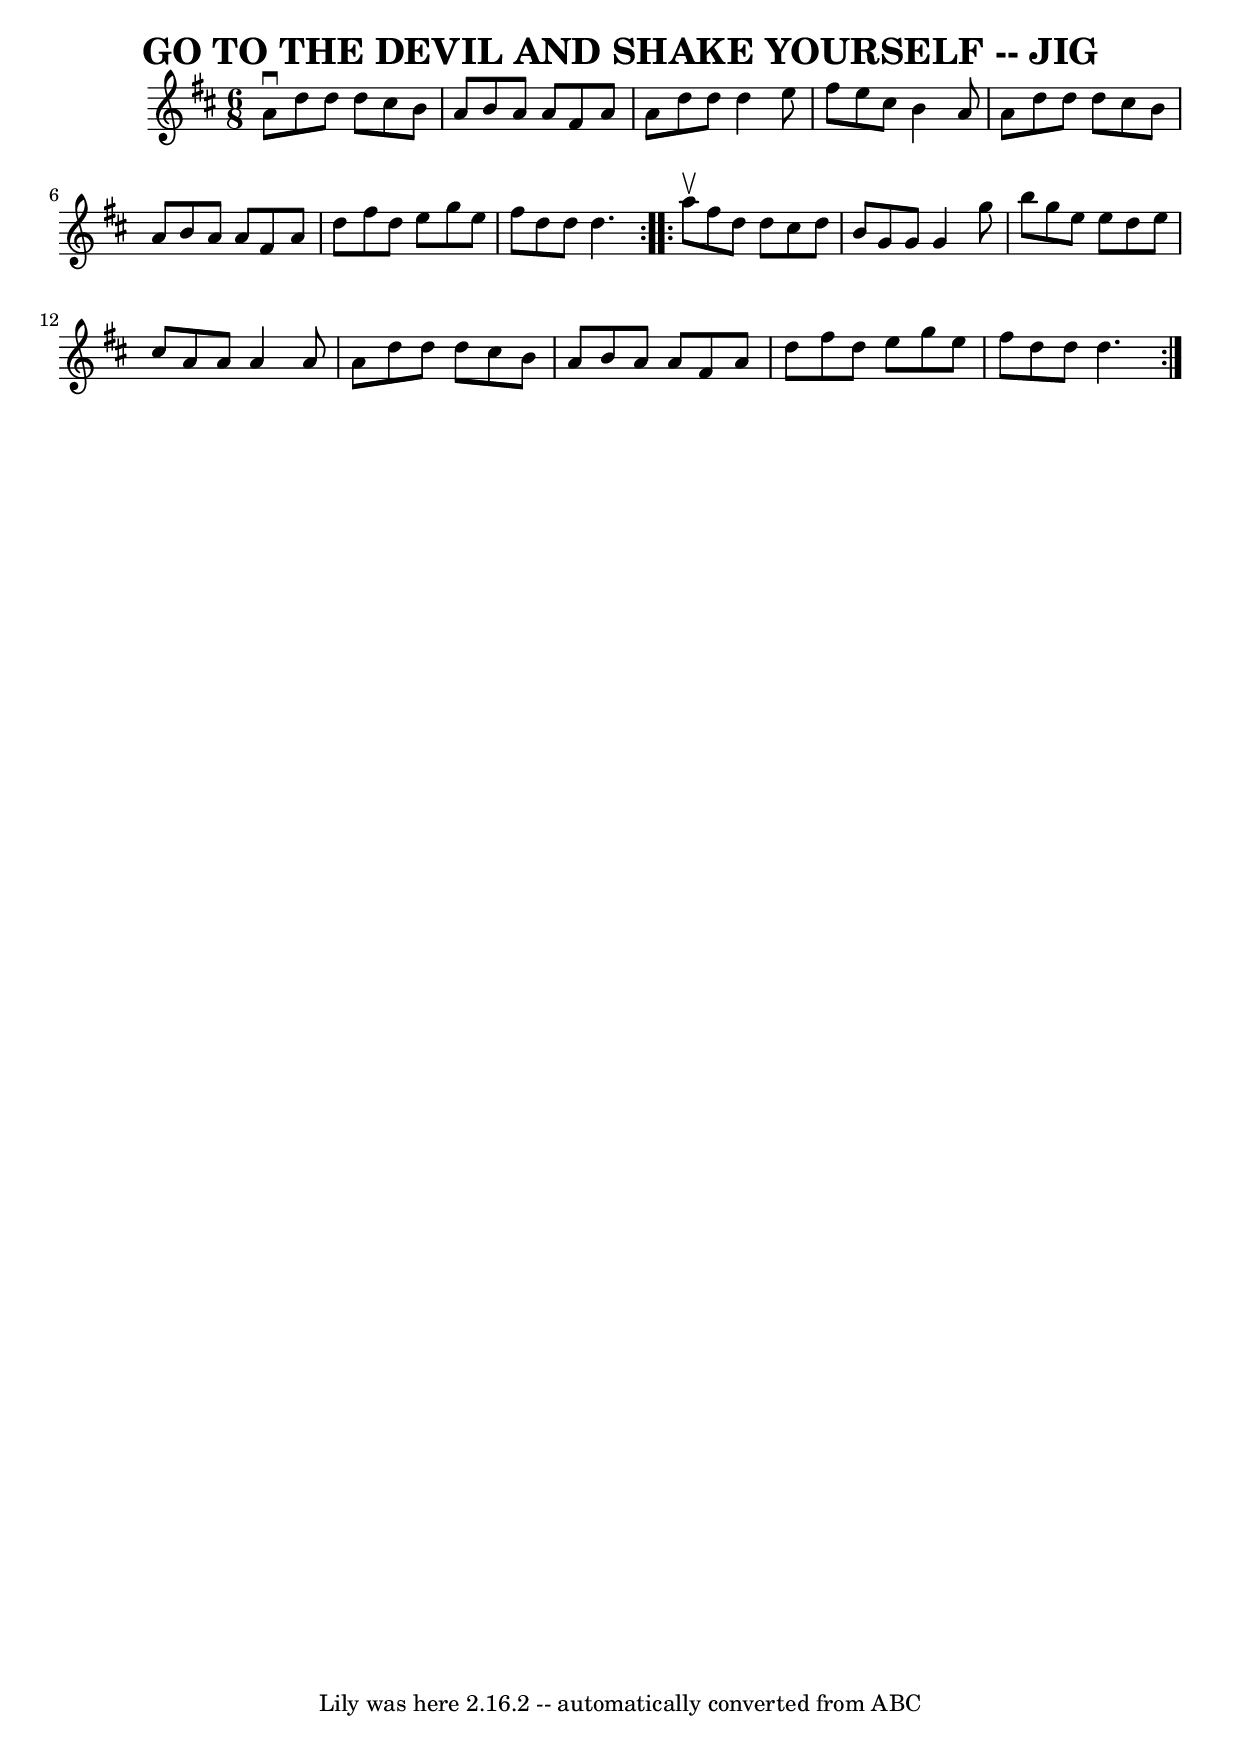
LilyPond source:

\version "2.7.40"
\include "Mammoth.ily"
\header {
	book = "Ryan's Mammoth Collection of Fiddle Tunes"
	crossRefNumber = "1"
	footnotes = ""
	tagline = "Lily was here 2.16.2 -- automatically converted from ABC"
	title = "GO TO THE DEVIL AND SHAKE YOURSELF -- JIG"
}
voicedefault =  {
\set Score.defaultBarType = "empty"

\repeat volta 2 {
\time 6/8 \key d \major a'8^\downbow d''8 d''8 d''8 cis''8 b'8 
   |
 a'8 b'8 a'8 a'8 fis'8 a'8    |
 a'8    
d''8 d''8 d''4 e''8    |
 fis''8 e''8 cis''8 b'4    
a'8        |
 a'8 d''8 d''8 d''8 cis''8 b'8    |
  
 a'8 b'8 a'8 a'8 fis'8 a'8    |
 d''8 fis''8 d''8  
 e''8 g''8 e''8    |
 fis''8 d''8 d''8 d''4.    }     
\repeat volta 2 { a''8^\upbow fis''8 d''8 d''8 cis''8 d''8    
|
 b'8 g'8 g'8 g'4 g''8    |
 b''8 g''8 e''8  
 e''8 d''8 e''8    |
 cis''8 a'8 a'8 a'4 a'8        
|
 a'8 d''8 d''8 d''8 cis''8 b'8    |
 a'8    
b'8 a'8 a'8 fis'8 a'8    |
 d''8 fis''8 d''8 e''8  
 g''8 e''8    |
 fis''8 d''8 d''8 d''4.    }   
}

\score{
    <<

	\context Staff="default"
	{
	    \voicedefault 
	}

    >>
	\layout {
	}
	\midi {}
}
